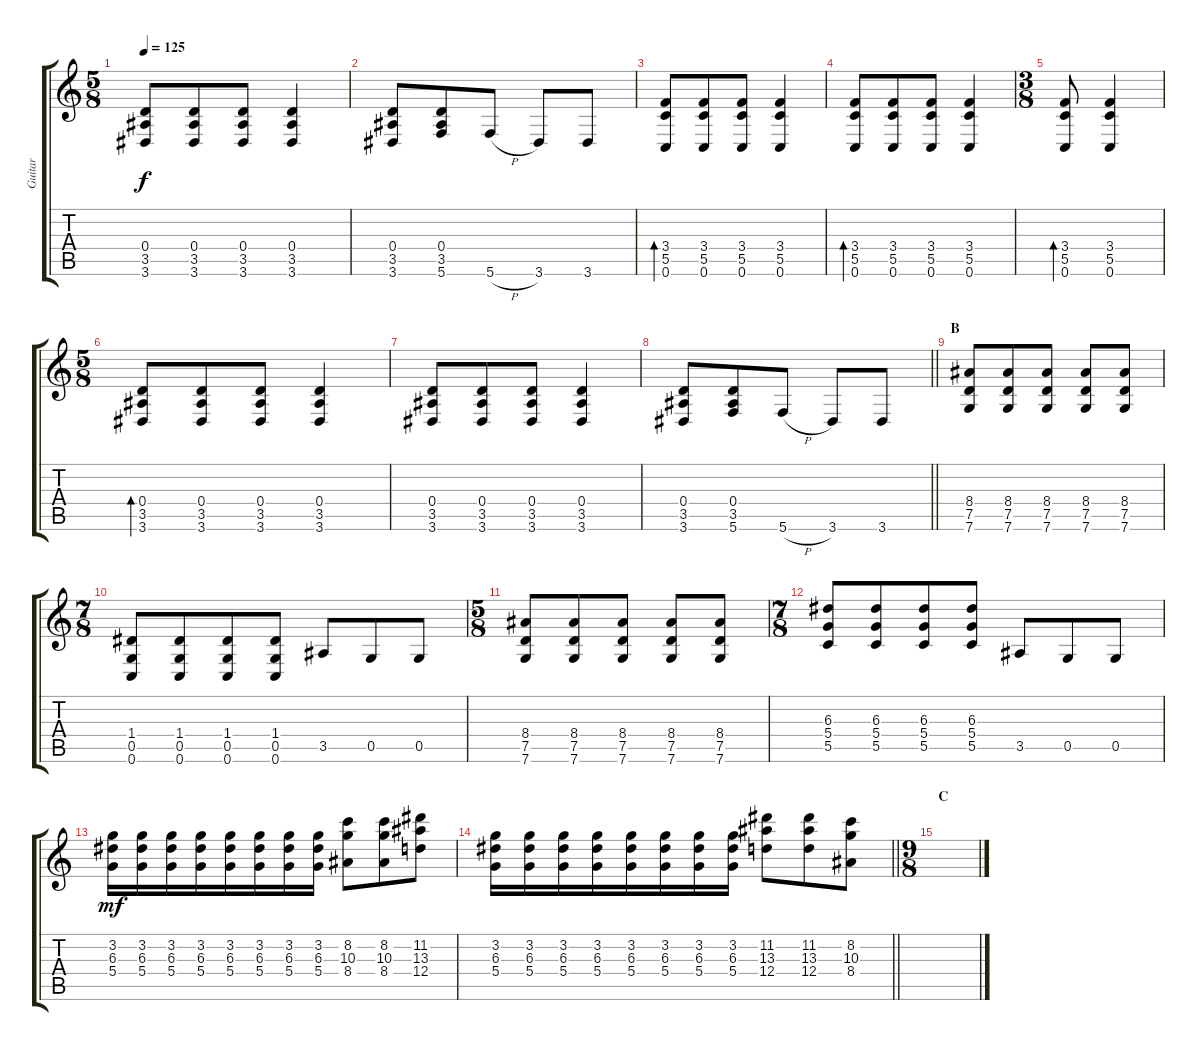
\track ("Guitar" "Guitar") {instrument electricguitarmuted}
\staff {score tabs}
\tuning (G4 E4 A3 D3 G2 C2) {hide}
\ts (5 8)
\tempo 125
\clef g2
\ks c
(0.4 3.5 3.6).8{dy f} (0.4 3.5 3.6).8 (0.4 3.5 3.6).8 (0.4 3.5 3.6).4 |
(0.4 3.5 3.6).8 (0.4 3.5 5.6).8 5.6{h}.8 3.6.8 3.6.8 |
(3.4 5.5 0.6).8{bd 240} (3.4 5.5 0.6).8 (3.4 5.5 0.6).8 (3.4 5.5 0.6).4 |
(3.4 5.5 0.6).8{bd 240} (3.4 5.5 0.6).8 (3.4 5.5 0.6).8 (3.4 5.5 0.6).4 |
\ts (3 8)
(3.4 5.5 0.6).8{bd 240} (3.4 5.5 0.6).4 |
\ts (5 8)
(0.4 3.5 3.6).8{bd 240} (0.4 3.5 3.6).8 (0.4 3.5 3.6).8 (0.4 3.5 3.6).4 |
(0.4 3.5 3.6).8 (0.4 3.5 3.6).8 (0.4 3.5 3.6).8 (0.4 3.5 3.6).4 |
\barLineRight lightlight
(0.4 3.5 3.6).8 (0.4 3.5 5.6).8 5.6{h}.8 3.6.8 3.6.8 |
\section ("" "B")
(8.4 7.5 7.6).8 (8.4 7.5 7.6).8 (8.4 7.5 7.6).8 (8.4 7.5 7.6).8 (8.4 7.5 7.6).8 |
\ts (7 8)
(1.4 0.5 0.6).8 (1.4 0.5 0.6).8 (1.4 0.5 0.6).8 (1.4 0.5 0.6).8 3.5.8 0.5.8 0.5.8 |
\ts (5 8)
(8.4 7.5 7.6).8 (8.4 7.5 7.6).8 (8.4 7.5 7.6).8 (8.4 7.5 7.6).8 (8.4 7.5 7.6).8 |
\ts (7 8)
(6.3 5.4 5.5).8 (6.3 5.4 5.5).8 (6.3 5.4 5.5).8 (6.3 5.4 5.5).8 3.5.8 0.5.8 0.5.8 |
(3.2 6.3 5.4).16{dy mf} (3.2 6.3 5.4).16 (3.2 6.3 5.4).16 (3.2 6.3 5.4).16 (3.2 6.3 5.4).16 (3.2 6.3 5.4).16 (3.2 6.3 5.4).16 (3.2 6.3 5.4).16 (8.2 10.3 8.4).8 (8.2 10.3 8.4).8 (11.2 13.3 12.4).8 |
\barLineRight lightlight
(3.2 6.3 5.4).16 (3.2 6.3 5.4).16 (3.2 6.3 5.4).16 (3.2 6.3 5.4).16 (3.2 6.3 5.4).16 (3.2 6.3 5.4).16 (3.2 6.3 5.4).16 (3.2 6.3 5.4).16 (11.2 13.3 12.4).8 (11.2 13.3 12.4).8 (8.2 10.3 8.4).8 |
\ts (9 8)
\section ("" "C")
